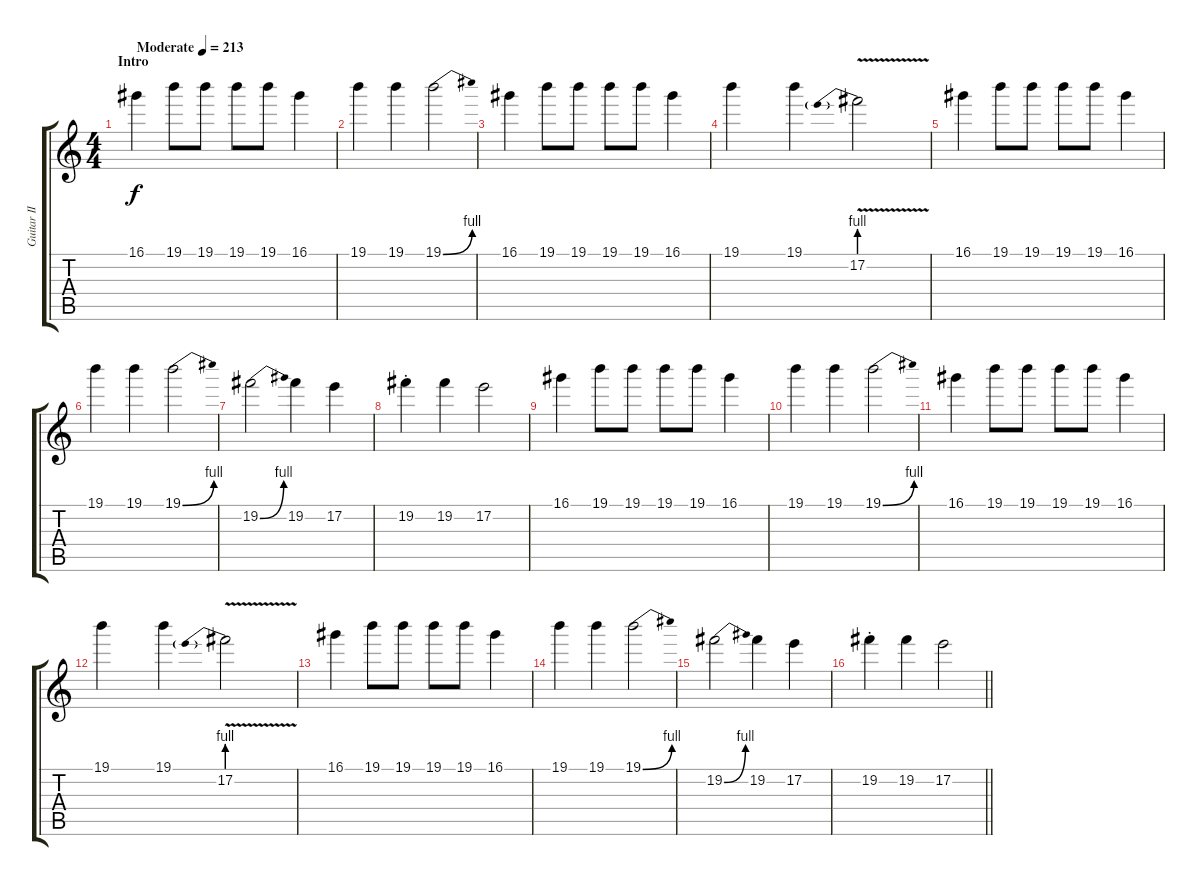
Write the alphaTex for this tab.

\track ("Guitar II" "Guitar II") {instrument distortionguitar}
\staff {score tabs}
\tuning (E4 B3 G3 D3 A2 E2) {hide}
\ts (4 4)
\section ("" "Intro")
\tempo (213 "Moderate")
\clef g2
\ks c
16.1.4{dy f instrument distortionguitar} 19.1.8 19.1.8 19.1.8 19.1.8 16.1.4 |
19.1.4 19.1.4 19.1{be (bend 0 0 60 4)}.2 |
16.1.4 19.1.8 19.1.8 19.1.8 19.1.8 16.1.4 |
19.1.4 19.1.4 17.2{be (prebend 0 4 60 4) v}.2 |
16.1.4 19.1.8 19.1.8 19.1.8 19.1.8 16.1.4 |
19.1.4 19.1.4 19.1{be (bend 0 0 60 4)}.2 |
19.2{be (bend 0 0 60 4)}.2 19.2.4 17.2.4 |
19.2{st}.4 19.2.4 17.2.2 |
16.1.4 19.1.8 19.1.8 19.1.8 19.1.8 16.1.4 |
19.1.4 19.1.4 19.1{be (bend 0 0 60 4)}.2 |
16.1.4 19.1.8 19.1.8 19.1.8 19.1.8 16.1.4 |
19.1.4 19.1.4 17.2{be (prebend 0 4 60 4) v}.2 |
16.1.4 19.1.8 19.1.8 19.1.8 19.1.8 16.1.4 |
19.1.4 19.1.4 19.1{be (bend 0 0 60 4)}.2 |
19.2{be (bend 0 0 60 4)}.2 19.2.4 17.2.4 |
\barLineRight lightlight
19.2{st}.4 19.2.4 17.2.2
